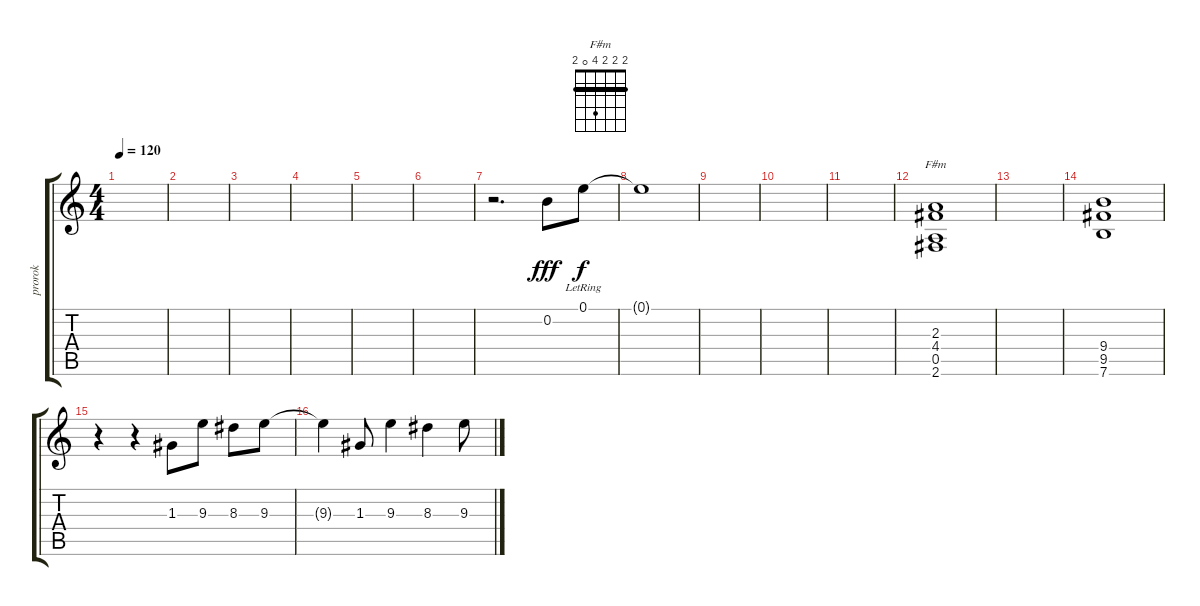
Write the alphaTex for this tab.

\track ("prorok" "prorok") {instrument acousticguitarnylon}
\staff {score tabs}
\tuning (E4 B3 G3 D3 A2 E2) {hide}
\chord ("F#m" 2 2 2 4 0 2) {barre 2}
\ts (4 4)
\tempo 120
\clef g2
\ks c
|
|
|
|
|
|
r.2{d} 0.2.8{dy fff} 0.1{lr}.8{dy f} |
0.1{t}.1 |
|
|
|
(2.3 4.4 0.5 2.6).1{ch "F#m"} |
|
(9.4 9.5 7.6).1 |
r.4 r.4 1.3.8 9.3.8 8.3.8 9.3.8 |
9.3{t}.4 1.3.8 9.3.4 8.3.4 9.3.8
